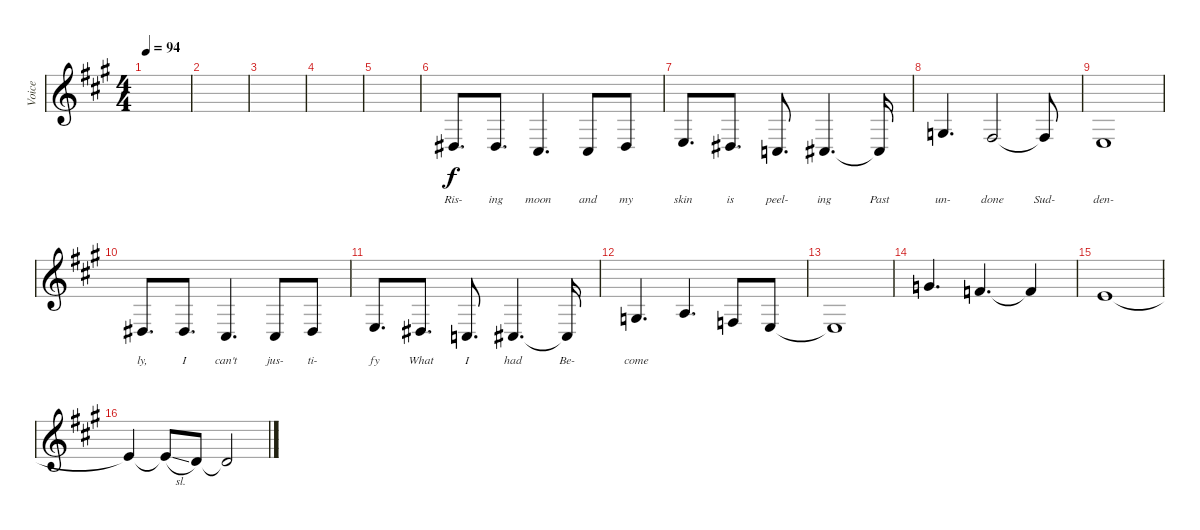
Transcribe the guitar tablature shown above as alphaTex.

\track ("Voice" "Voice") {instrument lead6voice}
\staff {score}
\tuning (E4 B3 G3 D3 A2 E2) {hide}
\ts (4 4)
\tempo 94
\clef g2
\ks a
|
|
|
|
|
11.6.8{d lyrics (0 "") lyrics (1 "Ris-") lyrics (2 "") lyrics (3 "") lyrics (4 "")} 11.6.8{d lyrics (0 "") lyrics (1 "ing") lyrics (2 "") lyrics (3 "") lyrics (4 "")} 9.6.4{d lyrics (0 "") lyrics (1 "moon") lyrics (2 "") lyrics (3 "") lyrics (4 "")} 9.6.8{lyrics (0 "") lyrics (1 "and") lyrics (2 "") lyrics (3 "") lyrics (4 "")} 11.6.8{lyrics (0 "") lyrics (1 "my") lyrics (2 "") lyrics (3 "") lyrics (4 "")} |
12.6.8{d lyrics (0 "") lyrics (1 "skin") lyrics (2 "") lyrics (3 "") lyrics (4 "")} 11.6.8{d lyrics (0 "") lyrics (1 "is") lyrics (2 "") lyrics (3 "") lyrics (4 "")} 8.6.8{d lyrics (0 "") lyrics (1 "peel-") lyrics (2 "") lyrics (3 "") lyrics (4 "")} 9.6.4{d lyrics (0 "") lyrics (1 "ing") lyrics (2 "") lyrics (3 "") lyrics (4 "")} 9.6{t}.16{lyrics (0 "") lyrics (1 "Past") lyrics (2 "") lyrics (3 "") lyrics (4 "")} |
10.5.4{d lyrics (0 "") lyrics (1 "un-") lyrics (2 "") lyrics (3 "") lyrics (4 "")} 9.5.2{lyrics (0 "") lyrics (1 "done") lyrics (2 "") lyrics (3 "") lyrics (4 "")} 9.5{t}.8{lyrics (0 "") lyrics (1 "Sud-") lyrics (2 "") lyrics (3 "") lyrics (4 "")} |
7.5.1{lyrics (0 "") lyrics (1 "den-") lyrics (2 "") lyrics (3 "") lyrics (4 "")} |
11.6.8{d lyrics (0 "") lyrics (1 "ly,") lyrics (2 "") lyrics (3 "") lyrics (4 "")} 11.6.8{d lyrics (0 "") lyrics (1 "I") lyrics (2 "") lyrics (3 "") lyrics (4 "")} 9.6.4{d lyrics (0 "") lyrics (1 "can't") lyrics (2 "") lyrics (3 "") lyrics (4 "")} 9.6.8{lyrics (0 "") lyrics (1 "jus-") lyrics (2 "") lyrics (3 "") lyrics (4 "")} 11.6.8{lyrics (0 "") lyrics (1 "ti-") lyrics (2 "") lyrics (3 "") lyrics (4 "")} |
12.6.8{d lyrics (0 "") lyrics (1 "fy") lyrics (2 "") lyrics (3 "") lyrics (4 "")} 11.6.8{d lyrics (0 "") lyrics (1 "What") lyrics (2 "") lyrics (3 "") lyrics (4 "")} 8.6.8{d lyrics (0 "") lyrics (1 "I") lyrics (2 "") lyrics (3 "") lyrics (4 "")} 9.6.4{d lyrics (0 "") lyrics (1 "had") lyrics (2 "") lyrics (3 "") lyrics (4 "")} 9.6{t}.16{lyrics (0 "") lyrics (1 "Be-") lyrics (2 "") lyrics (3 "") lyrics (4 "")} |
10.5.4{d lyrics (0 "") lyrics (1 "come") lyrics (2 "") lyrics (3 "") lyrics (4 "")} 12.5.4{d} 8.5.8 7.5.8 |
7.5{t}.1 |
8.2.4{d} 6.2.4{d} 6.2{t}.4 |
5.2.1 |
5.2{t}.4 5.2{sl t}.8 3.2.8 3.2{t}.2
